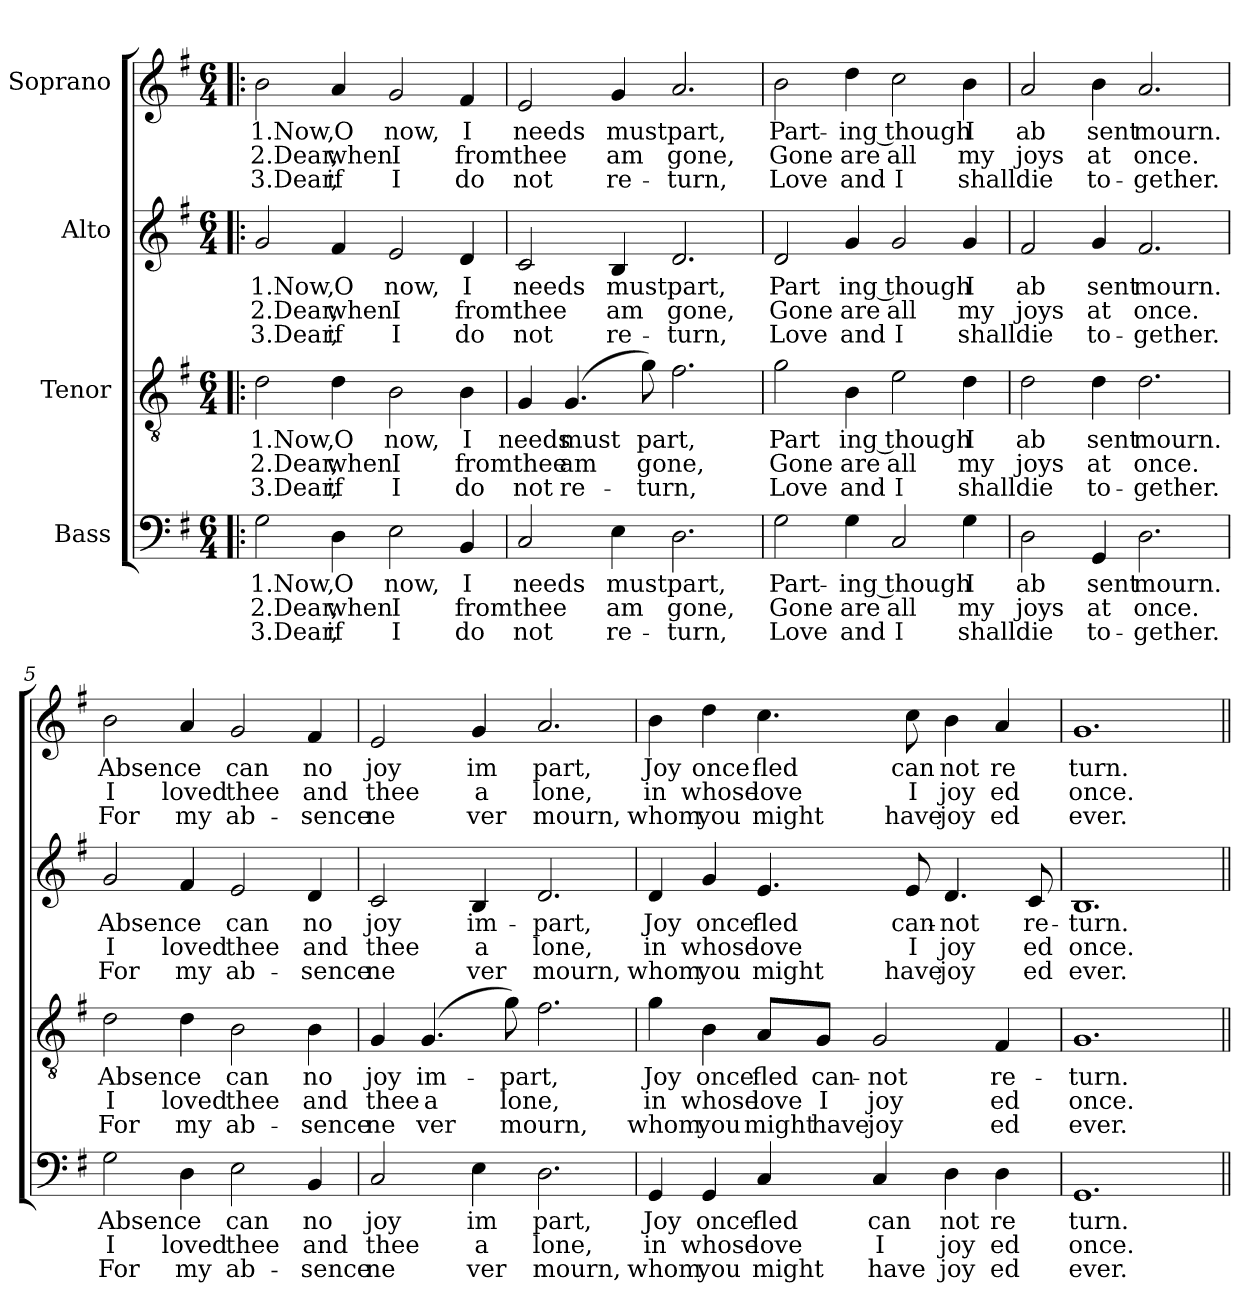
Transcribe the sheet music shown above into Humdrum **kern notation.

**kern	**text	**text	**text	**kern	**text	**text	**text	**kern	**text	**text	**text	**kern	**text	**text	**text
*part4	*part4	*part4	*part4	*part3	*part3	*part3	*part3	*part2	*part2	*part2	*part2	*part1	*part1	*part1	*part1
*staff4	*staff4	*staff4	*staff4	*staff3	*staff3	*staff3	*staff3	*staff2	*staff2	*staff2	*staff2	*staff1	*staff1	*staff1	*staff1
*I"Bass	*	*	*	*I"Tenor	*	*	*	*I"Alto	*	*	*	*I"Soprano	*	*	*
*clefF4	*	*	*	*clefGv2	*	*	*	*clefG2	*	*	*	*clefG2	*	*	*
*k[f#]	*	*	*	*k[f#]	*	*	*	*k[f#]	*	*	*	*k[f#]	*	*	*
*G:	*	*	*	*G:	*	*	*	*G:	*	*	*	*G:	*	*	*
*M6/4	*	*	*	*M6/4	*	*	*	*M6/4	*	*	*	*M6/4	*	*	*
=1!|:	=1!|:	=1!|:	=1!|:	=1!|:	=1!|:	=1!|:	=1!|:	=1!|:	=1!|:	=1!|:	=1!|:	=1!|:	=1!|:	=1!|:	=1!|:
!	!LO:LY:b:rj	!LO:LY:b:rj	!LO:LY:b:rj	!	!LO:LY:b:rj	!LO:LY:b:rj	!LO:LY:b:rj	!	!LO:LY:b:rj	!LO:LY:b:rj	!LO:LY:b:rj	!	!LO:LY:b:rj	!LO:LY:b:rj	!LO:LY:b:rj
2G\	1.Now,	2.Dear,	3.Dear,	2d\	1.Now,	2.Dear,	3.Dear,	2g/	1.Now,	2.Dear,	3.Dear,	2b\	1.Now,	2.Dear,	3.Dear,
!	!LO:LY:b	!LO:LY:b	!LO:LY:b	!	!LO:LY:b	!LO:LY:b	!LO:LY:b	!	!LO:LY:b	!LO:LY:b	!LO:LY:b	!	!LO:LY:b	!LO:LY:b	!LO:LY:b
4D\	O	when	if	4d\	O	when	if	4f#/	O	when	if	4a/	O	when	if
!	!LO:LY:b	!LO:LY:b	!LO:LY:b	!	!LO:LY:b	!LO:LY:b	!LO:LY:b	!	!LO:LY:b	!LO:LY:b	!LO:LY:b	!	!LO:LY:b	!LO:LY:b	!LO:LY:b
2E\	now,	I	I	2B\	now,	I	I	2e/	now,	I	I	2g/	now,	I	I
!	!LO:LY:b	!LO:LY:b	!LO:LY:b	!	!LO:LY:b	!LO:LY:b	!LO:LY:b	!	!LO:LY:b	!LO:LY:b	!LO:LY:b	!	!LO:LY:b	!LO:LY:b	!LO:LY:b
4BB/	I	from	do	4B\	I	from	do	4d/	I	from	do	4f#/	I	from	do
=2	=2	=2	=2	=2	=2	=2	=2	=2	=2	=2	=2	=2	=2	=2	=2
!	!LO:LY:b	!LO:LY:b	!LO:LY:b	!	!LO:LY:b	!LO:LY:b	!LO:LY:b	!	!LO:LY:b	!LO:LY:b	!LO:LY:b	!	!LO:LY:b	!LO:LY:b	!LO:LY:b
2C/	needs	thee	not	4G/	needs	thee	not	2c/	needs	thee	not	2e/	needs	thee	not
!	!	!	!	!	!LO:LY:b	!LO:LY:b	!LO:LY:b	!	!	!	!	!	!	!	!
.	.	.	.	(4.G/	must	am	re-	.	.	.	.	.	.	.	.
!	!LO:LY:b	!LO:LY:b	!LO:LY:b	!	!	!	!	!	!LO:LY:b	!LO:LY:b	!LO:LY:b	!	!LO:LY:b	!LO:LY:b	!LO:LY:b
4E\	must	am	re-	.	.	.	.	4B/	must	am	re-	4g/	must	am	re-
!	!	!	!	!	!LO:LY:b	!LO:LY:b	!LO:LY:b	!	!	!	!	!	!	!	!
.	.	.	.	8g\)	part,	gone,	-turn,	.	.	.	.	.	.	.	.
!	!LO:LY:b	!LO:LY:b	!LO:LY:b	!	!	!	!	!	!LO:LY:b	!LO:LY:b	!LO:LY:b	!	!LO:LY:b	!LO:LY:b	!LO:LY:b
2.D\	part,	gone,	-turn,	2.f#\	.	.	.	2.d/	part,	gone,	-turn,	2.a/	part,	gone,	-turn,
=3	=3	=3	=3	=3	=3	=3	=3	=3	=3	=3	=3	=3	=3	=3	=3
!	!LO:LY:b	!LO:LY:b	!LO:LY:b	!	!LO:LY:b	!LO:LY:b	!LO:LY:b	!	!LO:LY:b	!LO:LY:b	!LO:LY:b	!	!LO:LY:b	!LO:LY:b	!LO:LY:b
2G\	Part-	Gone	Love	2g\	Part	Gone	Love	2d/	Part	Gone	Love	2b\	Part-	Gone	Love
!	!LO:LY:b	!LO:LY:b	!LO:LY:b	!	!LO:LY:b	!LO:LY:b	!LO:LY:b	!	!LO:LY:b	!LO:LY:b	!LO:LY:b	!	!LO:LY:b	!LO:LY:b	!LO:LY:b
4G\	-ing though	are	and	4B\	ing though	are	and	4g/	ing though	are	and	4dd\	-ing though	are	and
!	!	!LO:LY:b	!LO:LY:b	!	!	!LO:LY:b	!LO:LY:b	!	!	!LO:LY:b	!LO:LY:b	!	!	!LO:LY:b	!LO:LY:b
2C/	.	all	I	2e\	.	all	I	2g/	.	all	I	2cc\	.	all	I
!	!LO:LY:b	!LO:LY:b	!LO:LY:b	!	!LO:LY:b	!LO:LY:b	!LO:LY:b	!	!LO:LY:b	!LO:LY:b	!LO:LY:b	!	!LO:LY:b	!LO:LY:b	!LO:LY:b
4G\	I	my	shall	4d\	I	my	shall	4g/	I	my	shall	4b\	I	my	shall
=4	=4	=4	=4	=4	=4	=4	=4	=4	=4	=4	=4	=4	=4	=4	=4
!	!LO:LY:b	!LO:LY:b	!LO:LY:b	!	!LO:LY:b	!LO:LY:b	!LO:LY:b	!	!LO:LY:b	!LO:LY:b	!LO:LY:b	!	!LO:LY:b	!LO:LY:b	!LO:LY:b
2D\	ab	joys	die	2d\	ab	joys	die	2f#/	ab	joys	die	2a/	ab	joys	die
!	!LO:LY:b	!LO:LY:b	!LO:LY:b	!	!LO:LY:b	!LO:LY:b	!LO:LY:b	!	!LO:LY:b	!LO:LY:b	!LO:LY:b	!	!LO:LY:b	!LO:LY:b	!LO:LY:b
4GG/	sent	at	to-	4d\	sent	at	to-	4g/	sent	at	to-	4b\	sent	at	to-
!	!LO:LY:b	!LO:LY:b	!LO:LY:b	!	!LO:LY:b	!LO:LY:b	!LO:LY:b	!	!LO:LY:b	!LO:LY:b	!LO:LY:b	!	!LO:LY:b	!LO:LY:b	!LO:LY:b
2.D\	mourn.	once.	-gether.	2.d\	mourn.	once.	-gether.	2.f#/	mourn.	once.	-gether.	2.a/	mourn.	once.	-gether.
=5	=5	=5	=5	=5	=5	=5	=5	=5	=5	=5	=5	=5	=5	=5	=5
!	!LO:LY:b	!LO:LY:b	!LO:LY:b	!	!LO:LY:b	!LO:LY:b	!LO:LY:b	!	!LO:LY:b	!LO:LY:b	!LO:LY:b	!	!LO:LY:b	!LO:LY:b	!LO:LY:b
2G\	Absence	I	For	2d\	Absence	I	For	2g/	Absence	I	For	2b\	Absence	I	For
!	!	!LO:LY:b	!LO:LY:b	!	!	!LO:LY:b	!LO:LY:b	!	!	!LO:LY:b	!LO:LY:b	!	!	!LO:LY:b	!LO:LY:b
4D\	.	loved	my	4d\	.	loved	my	4f#/	.	loved	my	4a/	.	loved	my
!	!LO:LY:b	!LO:LY:b	!LO:LY:b	!	!LO:LY:b	!LO:LY:b	!LO:LY:b	!	!LO:LY:b	!LO:LY:b	!LO:LY:b	!	!LO:LY:b	!LO:LY:b	!LO:LY:b
2E\	can	thee	ab-	2B\	can	thee	ab-	2e/	can	thee	ab-	2g/	can	thee	ab-
!	!LO:LY:b	!LO:LY:b	!LO:LY:b	!	!LO:LY:b	!LO:LY:b	!LO:LY:b	!	!LO:LY:b	!LO:LY:b	!LO:LY:b	!	!LO:LY:b	!LO:LY:b	!LO:LY:b
4BB/	no	and	-sence	4B\	no	and	-sence	4d/	no	and	-sence	4f#/	no	and	-sence
!!LO:LB:g=z
=6	=6	=6	=6	=6	=6	=6	=6	=6	=6	=6	=6	=6	=6	=6	=6
!	!LO:LY:b	!LO:LY:b	!LO:LY:b	!	!LO:LY:b	!LO:LY:b	!LO:LY:b	!	!LO:LY:b	!LO:LY:b	!LO:LY:b	!	!LO:LY:b	!LO:LY:b	!LO:LY:b
2C/	joy	thee	ne	4G/	joy	thee	ne	2c/	joy	thee	ne	2e/	joy	thee	ne
!	!	!	!	!	!LO:LY:b	!LO:LY:b	!LO:LY:b	!	!	!	!	!	!	!	!
.	.	.	.	(4.G/	im-	a	ver	.	.	.	.	.	.	.	.
!	!LO:LY:b	!LO:LY:b	!LO:LY:b	!	!	!	!	!	!LO:LY:b	!LO:LY:b	!LO:LY:b	!	!LO:LY:b	!LO:LY:b	!LO:LY:b
4E\	im	a	ver	.	.	.	.	4B/	im-	a	ver	4g/	im	a	ver
!	!	!	!	!	!LO:LY:b	!LO:LY:b	!LO:LY:b	!	!	!	!	!	!	!	!
.	.	.	.	8g\)	-part,	lone,	mourn,	.	.	.	.	.	.	.	.
!	!LO:LY:b	!LO:LY:b	!LO:LY:b	!	!	!	!	!	!LO:LY:b	!LO:LY:b	!LO:LY:b	!	!LO:LY:b	!LO:LY:b	!LO:LY:b
2.D\	part,	lone,	mourn,	2.f#\	.	.	.	2.d/	-part,	lone,	mourn,	2.a/	part,	lone,	mourn,
=7	=7	=7	=7	=7	=7	=7	=7	=7	=7	=7	=7	=7	=7	=7	=7
!	!LO:LY:b	!LO:LY:b	!LO:LY:b	!	!LO:LY:b	!LO:LY:b	!LO:LY:b	!	!LO:LY:b	!LO:LY:b	!LO:LY:b	!	!LO:LY:b	!LO:LY:b	!LO:LY:b
4GG/	Joy	in	whom	4g\	Joy	in	whom	4d/	Joy	in	whom	4b\	Joy	in	whom
!	!LO:LY:b	!LO:LY:b	!LO:LY:b	!	!LO:LY:b	!LO:LY:b	!LO:LY:b	!	!LO:LY:b	!LO:LY:b	!LO:LY:b	!	!LO:LY:b	!LO:LY:b	!LO:LY:b
4GG/	once	whose	you	4B\	once	whose	you	4g/	once	whose	you	4dd\	once	whose	you
!	!LO:LY:b	!LO:LY:b	!LO:LY:b	!	!LO:LY:b	!LO:LY:b	!LO:LY:b	!	!LO:LY:b	!LO:LY:b	!LO:LY:b	!	!LO:LY:b	!LO:LY:b	!LO:LY:b
4C/	fled	love	might	8A/L	fled	love	might	4.e/	fled	love	might	4.cc\	fled	love	might
!	!	!	!	!	!LO:LY:b	!LO:LY:b	!LO:LY:b	!	!	!	!	!	!	!	!
.	.	.	.	8G/J	can-	I	have	.	.	.	.	.	.	.	.
!	!LO:LY:b	!LO:LY:b	!LO:LY:b	!	!LO:LY:b	!LO:LY:b	!LO:LY:b	!	!	!	!	!	!	!	!
4C/	can	I	have	2G/	-not	joy	joy	.	.	.	.	.	.	.	.
!	!	!	!	!	!	!	!	!	!LO:LY:b	!LO:LY:b	!LO:LY:b	!	!LO:LY:b	!LO:LY:b	!LO:LY:b
.	.	.	.	.	.	.	.	8e/	can-	I	have	8cc\	can	I	have
!	!LO:LY:b	!LO:LY:b	!LO:LY:b	!	!	!	!	!	!LO:LY:b	!LO:LY:b	!LO:LY:b	!	!LO:LY:b	!LO:LY:b	!LO:LY:b
4D\	not	joy	joy	.	.	.	.	4.d/	-not	joy	joy	4b\	not	joy	joy
!	!LO:LY:b	!LO:LY:b	!LO:LY:b	!	!LO:LY:b	!LO:LY:b	!LO:LY:b	!	!	!	!	!	!LO:LY:b	!LO:LY:b	!LO:LY:b
4D\	re	ed	ed	4F#/	re-	ed	ed	.	.	.	.	4a/	re	ed	ed
!	!	!	!	!	!	!	!	!	!LO:LY:b	!LO:LY:b	!LO:LY:b	!	!	!	!
.	.	.	.	.	.	.	.	8c/	re-	ed	ed	.	.	.	.
=8	=8	=8	=8	=8	=8	=8	=8	=8	=8	=8	=8	=8	=8	=8	=8
!	!LO:LY:b	!LO:LY:b	!LO:LY:b	!	!LO:LY:b	!LO:LY:b	!LO:LY:b	!	!LO:LY:b	!LO:LY:b	!LO:LY:b	!	!LO:LY:b	!LO:LY:b	!LO:LY:b
1.GG	turn.	once.	ever.	1.G	-turn.	once.	ever.	1.B	-turn.	once.	ever.	1.g	turn.	once.	ever.
=||	=||	=||	=||	=||	=||	=||	=||	=||	=||	=||	=||	=||	=||	=||	=||
*-	*-	*-	*-	*-	*-	*-	*-	*-	*-	*-	*-	*-	*-	*-	*-
